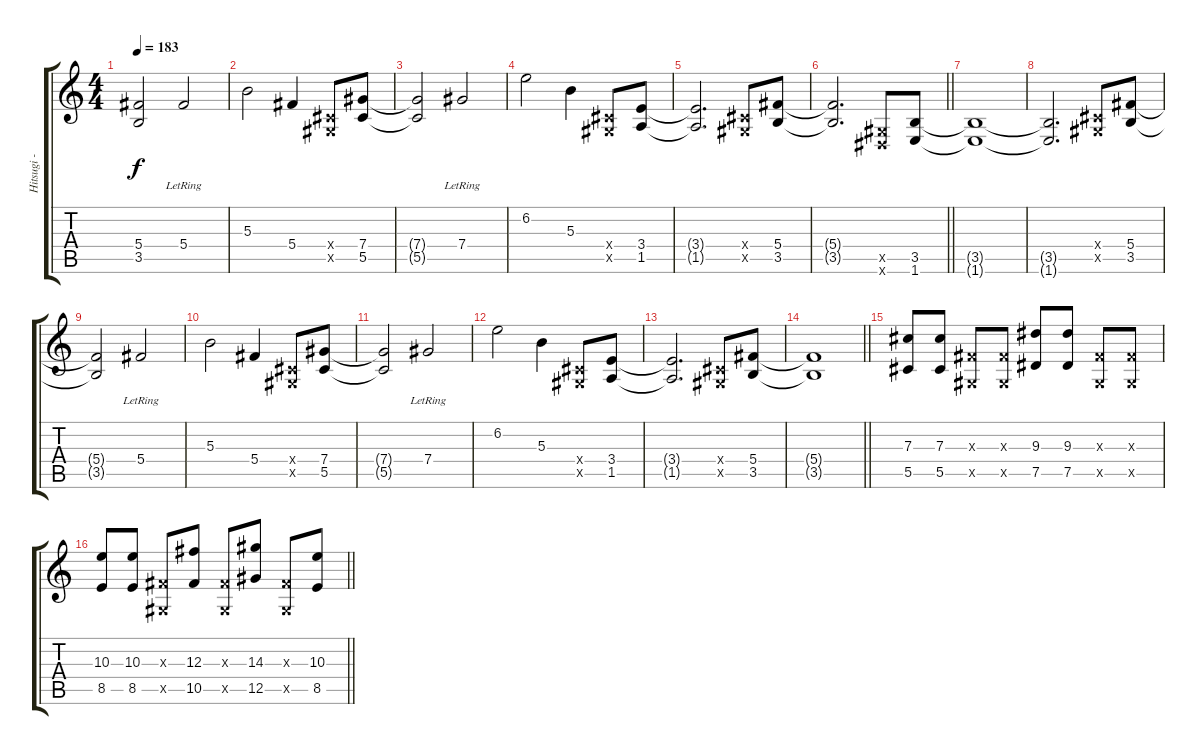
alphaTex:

\track ("Hitsugi - Guitar 2" "Hitsugi - ") {instrument overdrivenguitar}
\staff {score tabs}
\tuning (Eb4 Bb3 Gb3 Db3 Ab2 Eb2) {hide}
\ts (4 4)
\tempo 183
\clef g2
\ks c
(5.4{t} 3.5{t}).2{dy f} 5.4{lr}.2 |
5.3.2 5.4.4 (0.4{x} 0.5{x}).8 (7.4 5.5).8 |
(7.4{t} 5.5{t}).2 7.4{lr}.2 |
6.2.2 5.3.4 (0.4{x} 0.5{x}).8 (3.4 1.5).8 |
(3.4{t} 1.5{t}).2{d} (0.4{x} 0.5{x}).8 (5.4 3.5).8 |
\barLineRight lightlight
(5.4{t} 3.5{t}).2{d} (0.5{x} 0.6{x}).8 (3.5 1.6).8 |
\section ("" "")
(3.5{t} 1.6{t}).1 |
(3.5{t} 1.6{t}).2{d} (0.4{x} 0.5{x}).8 (5.4 3.5).8 |
(5.4{t} 3.5{t}).2 5.4{lr}.2 |
5.3.2 5.4.4 (0.4{x} 0.5{x}).8 (7.4 5.5).8 |
(7.4{t} 5.5{t}).2 7.4{lr}.2 |
6.2.2 5.3.4 (0.4{x} 0.5{x}).8 (3.4 1.5).8 |
(3.4{t} 1.5{t}).2{d} (0.4{x} 0.5{x}).8 (5.4 3.5).8 |
\barLineRight lightlight
(5.4{t} 3.5{t}).1 |
\section ("" "")
(7.3 5.5).8 (7.3 5.5).8 (0.3{x} 0.5{x}).8 (0.3{x} 0.5{x}).8 (9.3 7.5).8 (9.3 7.5).8 (0.3{x} 0.5{x}).8 (0.3{x} 0.5{x}).8 |
\barLineRight lightlight
(10.3 8.5).8 (10.3 8.5).8 (0.3{x} 0.5{x}).8 (12.3 10.5).8 (0.3{x} 0.5{x}).8 (14.3 12.5).8 (0.3{x} 0.5{x}).8 (10.3 8.5).8
